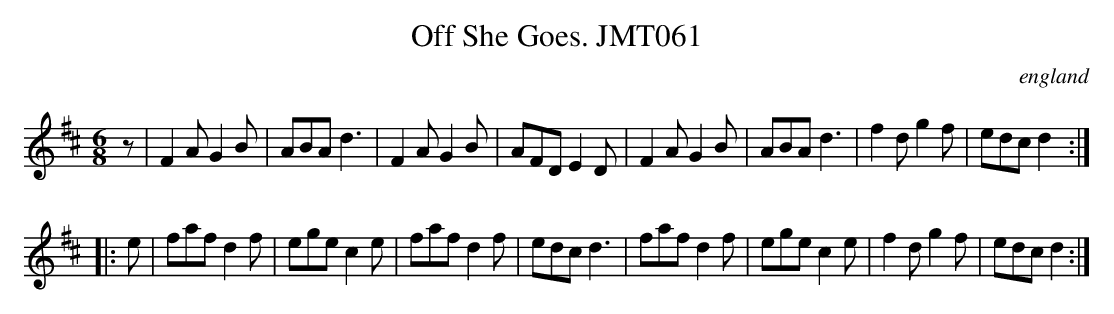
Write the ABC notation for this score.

X:1
T:Off She Goes. JMT061
O:england
M:6/8
L:1/8
K:D
z|F2AG2B|ABAd3|F2AG2B|AFDE2D|F2AG2B|ABAd3|f2dg2f|edcd2:|
|:e|fafd2f|egec2e|fafd2f|edcd3|fafd2f|egec2e|f2dg2f|edcd2:|]
